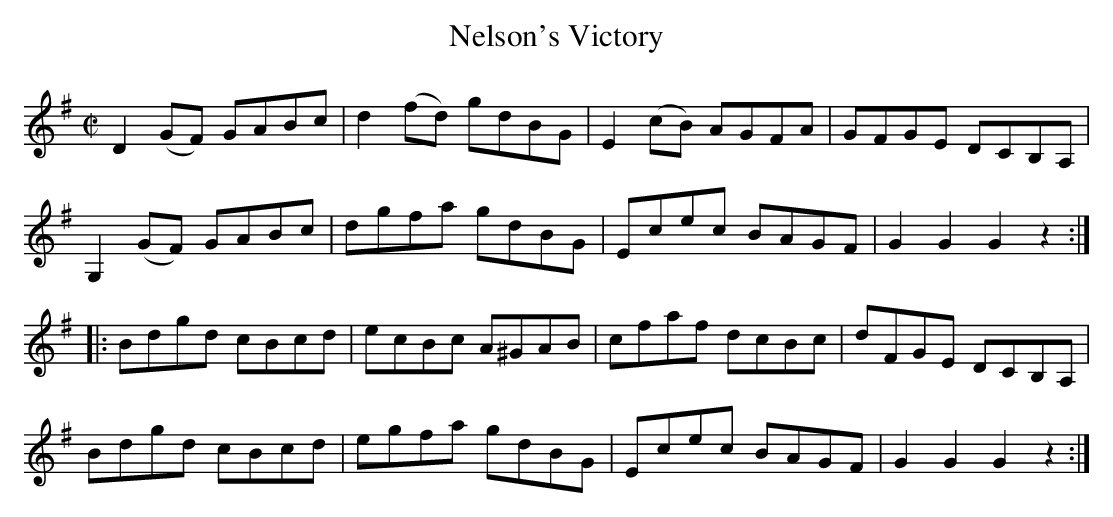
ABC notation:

X:1
T: Nelson's Victory
M: C|
L: 1/8
K: G
   D2  (GF) GABc | d2 (fd) gdBG | E2 (cB) AGFA | GFGE  DCB,A, |
   G,2 (GF) GABc |  dgfa   gdBG |  Ecec   BAGF | G2 G2 G2 z2 :|
|:   Bdgd   cBcd |  ecBc  A^GAB |  cfaf   dcBc | dFGE  DCB,A, |
     Bdgd   cBcd |  egfa   gdBG |  Ecec   BAGF | G2 G2 G2 z2 :|
